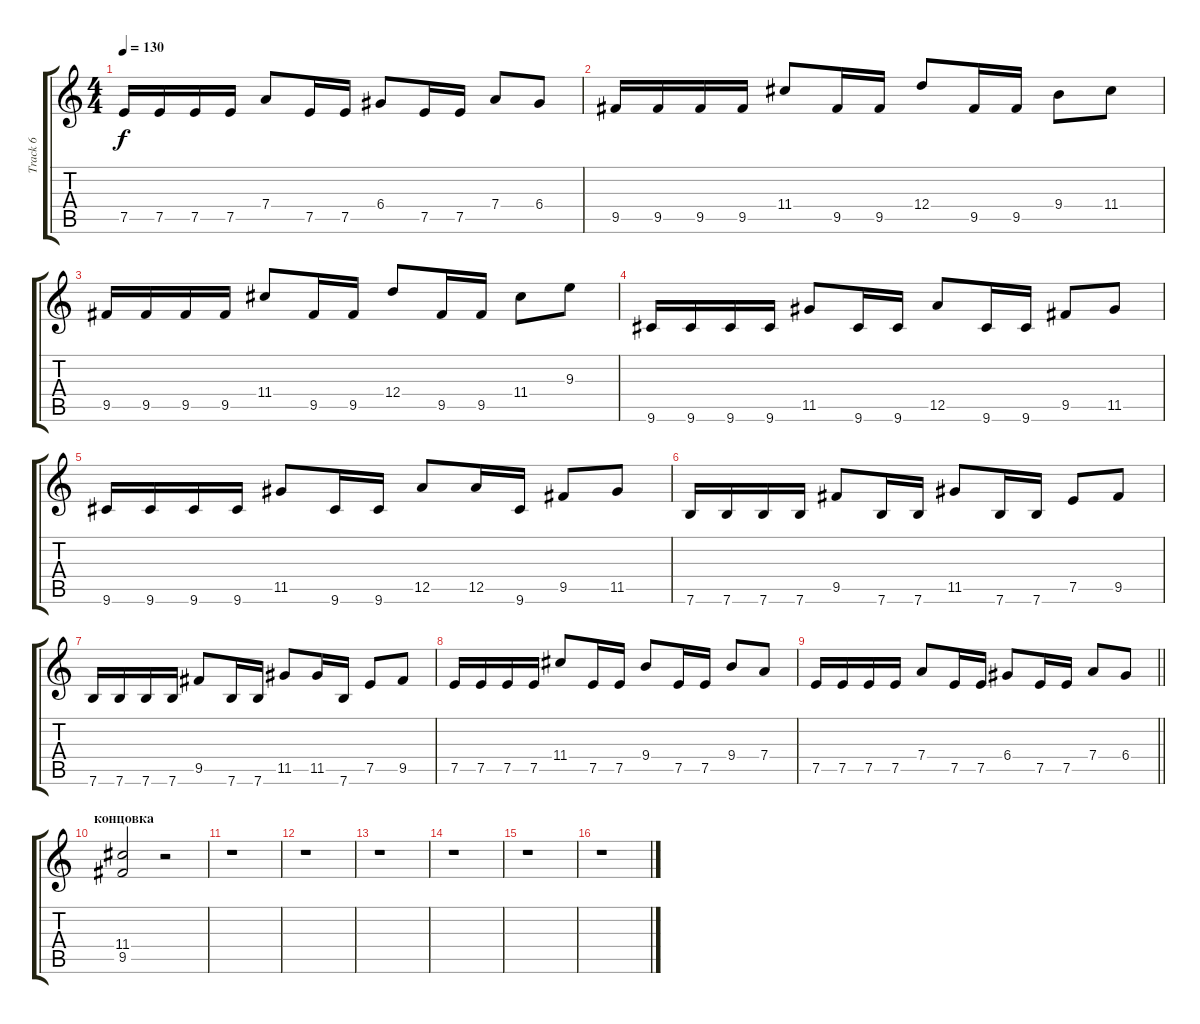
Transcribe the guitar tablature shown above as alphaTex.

\track ("Track 6" "Track 6") {instrument distortionguitar}
\staff {score tabs}
\tuning (E4 B3 G3 D3 A2 E2) {hide}
\ts (4 4)
\tempo 130
\clef g2
\ks c
7.5.16{dy f} 7.5.16 7.5.16 7.5.16 7.4.8 7.5.16 7.5.16 6.4.8 7.5.16 7.5.16 7.4.8 6.4.8 |
9.5.16 9.5.16 9.5.16 9.5.16 11.4.8 9.5.16 9.5.16 12.4.8 9.5.16 9.5.16 9.4.8 11.4.8 |
9.5.16 9.5.16 9.5.16 9.5.16 11.4.8 9.5.16 9.5.16 12.4.8 9.5.16 9.5.16 11.4.8 9.3.8 |
9.6.16 9.6.16 9.6.16 9.6.16 11.5.8 9.6.16 9.6.16 12.5.8 9.6.16 9.6.16 9.5.8 11.5.8 |
9.6.16 9.6.16 9.6.16 9.6.16 11.5.8 9.6.16 9.6.16 12.5.8 12.5.16 9.6.16 9.5.8 11.5.8 |
7.6.16 7.6.16 7.6.16 7.6.16 9.5.8 7.6.16 7.6.16 11.5.8 7.6.16 7.6.16 7.5.8 9.5.8 |
7.6.16 7.6.16 7.6.16 7.6.16 9.5.8 7.6.16 7.6.16 11.5.8 11.5.16 7.6.16 7.5.8 9.5.8 |
7.5.16 7.5.16 7.5.16 7.5.16 11.4.8 7.5.16 7.5.16 9.4.8 7.5.16 7.5.16 9.4.8 7.4.8 |
\barLineRight lightlight
7.5.16 7.5.16 7.5.16 7.5.16 7.4.8 7.5.16 7.5.16 6.4.8 7.5.16 7.5.16 7.4.8 6.4.8 |
\section ("" "концовка")
(11.4 9.5).2 r.2 |
r.1 |
r.1 |
r.1 |
r.1 |
r.1 |
r.1
